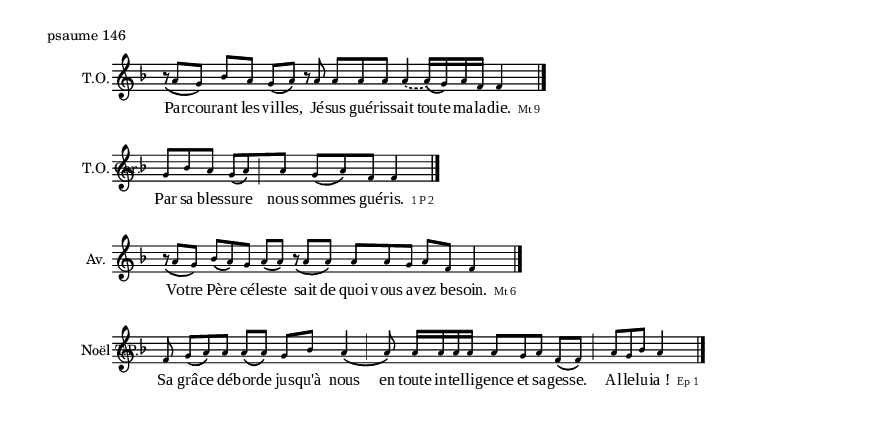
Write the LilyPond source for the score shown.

\version "2.10.0"
 \include "definitions.ly"
 \markup {psaume 146 }


\relative a' { 
	\new Staff {
		\cadenzaOn
		\key f \major
		\set Staff.instrumentName = \markup{ \center-align { T.O.  } }
		
		\times 2/3 { r8_\( a[ g\)] } bes[ a] g[\( a\)]
		\pespace r a \times 2/3 { a[ a  a] }
		\slurDashed
		a4( a16)[\( g\) a f] f4 

		
		
		\endBar
	}

	\addlyrics {
		Par -- cou -- rant les vil -- les, Jé -- sus gué -- riss -- ait tou -- te ma -- la -- die.
 		\markup { \citation #"Mt 9" } }
	
	
}
\relative a' { 
	\new Staff {
		\cadenzaOn
		\key f \major
		\set Staff.instrumentName = \markup{ \center-align { T.O. Car. } }
		
		\times 2/3 {g8[ bes a]} \times 2/3 {g[\( a\) \cesurebasse \pespace \pespace a] } \times 2/3 {g8[\( a\) f] } f4

		
		
		\endBar
	}

	\addlyrics {
		Par sa bles -- su -- re nous som -- mes gué -- ris.
 		\markup { \citation #"1 P 2" } }
	
	
}



\relative a' { 
	\new Staff {
		\cadenzaOn
		\key f \major
		\set Staff.instrumentName = \markup{ \center-align { Av. } }
		
		\times 2/3 { r8_\( a[ g\)] } \times 2/3 { bes[\( a\) g] } a[\( a\)] 
		\pespace \times 2/3 {  r_\( a[ a\)] } \times 2/3 { a[ a  g] } a[ f] f4 

		
		
		\endBar
	}

	\addlyrics {
		Vo -- tre Pè -- re cé -- les -- te sait de quoi vous a -- vez be -- soin.
 		\markup { \citation #"Mt 6" } }
	
	
}

\relative a' { 
	\new Staff {
		\cadenzaOn
		\key f \major
		\set Staff.instrumentName = \markup{ \center-align { Noël T.P. } }
		
		f8 \times 2/3 { g[\( a\) a] } a[\( a\)] g[ bes] \times 2/3 { a4\(  \pespace\cesure \pespace a8\) } a16[ a a a] \times 2/3 {a8[ g a]} f[\( f\)]
		\cesure \pespace \times 2/3 {a8[ g bes]} a4

		
		
		\endBar
	}

	\addlyrics {
		Sa grâ -- ce dé -- bor -- de jus -- qu'à  nous en toute in -- tel -- li -- gence et sa -- ges -- se. Al -- le -- lu -- "ia !"
 		\markup { \citation #"Ep 1" } }
	
	
}

